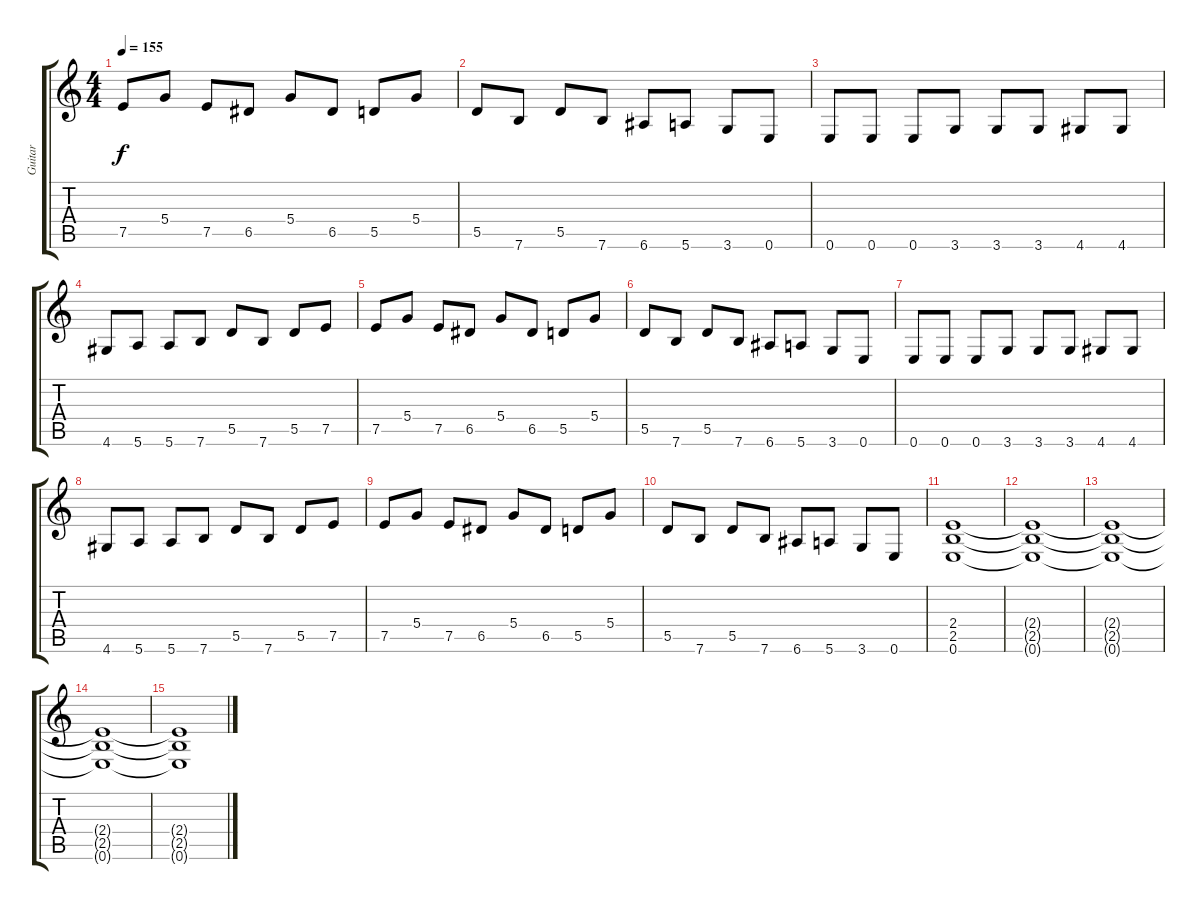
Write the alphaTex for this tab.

\track ("Guitar " "Guitar ") {instrument distortionguitar}
\staff {score tabs}
\tuning (E4 B3 G3 D3 A2 E2) {hide}
\ts (4 4)
\tempo 155
\clef g2
\ks c
7.5.8{dy f} 5.4.8 7.5.8 6.5.8 5.4.8 6.5.8 5.5.8 5.4.8 |
5.5.8 7.6.8 5.5.8 7.6.8 6.6.8 5.6.8 3.6.8 0.6.8 |
0.6.8 0.6.8 0.6.8 3.6.8 3.6.8 3.6.8 4.6.8 4.6.8 |
4.6.8 5.6.8 5.6.8 7.6.8 5.5.8 7.6.8 5.5.8 7.5.8 |
7.5.8 5.4.8 7.5.8 6.5.8 5.4.8 6.5.8 5.5.8 5.4.8 |
5.5.8 7.6.8 5.5.8 7.6.8 6.6.8 5.6.8 3.6.8 0.6.8 |
0.6.8 0.6.8 0.6.8 3.6.8 3.6.8 3.6.8 4.6.8 4.6.8 |
4.6.8 5.6.8 5.6.8 7.6.8 5.5.8 7.6.8 5.5.8 7.5.8 |
7.5.8 5.4.8 7.5.8 6.5.8 5.4.8 6.5.8 5.5.8 5.4.8 |
5.5.8 7.6.8 5.5.8 7.6.8 6.6.8 5.6.8 3.6.8 0.6.8 |
(2.4 2.5 0.6).1 |
(2.4{t} 2.5{t} 0.6{t}).1{volume 0} |
(2.4{t} 2.5{t} 0.6{t}).1 |
(2.4{t} 2.5{t} 0.6{t}).1 |
(2.4{t} 2.5{t} 0.6{t}).1
